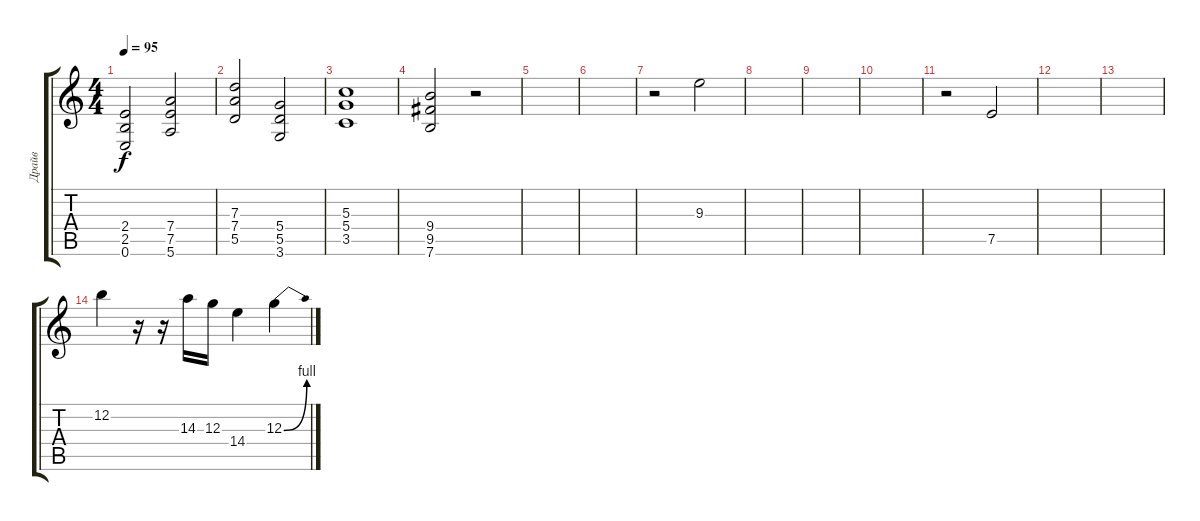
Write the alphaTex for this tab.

\track ("Драйв" "Драйв") {instrument distortionguitar}
\staff {score tabs}
\tuning (E4 B3 G3 D3 A2 E2) {hide}
\ts (4 4)
\tempo 95
\clef g2
\ks c
(2.4 2.5 0.6).2{dy f} (7.4 7.5 5.6).2 |
(7.3 7.4 5.5).2 (5.4 5.5 3.6).2 |
(5.3 5.4 3.5).1 |
(9.4 9.5 7.6).2 r.2 |
|
|
r.2 9.3.2 |
|
|
|
r.2 7.5.2 |
|
|
12.2.4 r.16 r.16 14.3.16 12.3.16 14.4.4 12.3{be (bend 0 0 60 4)}.4
